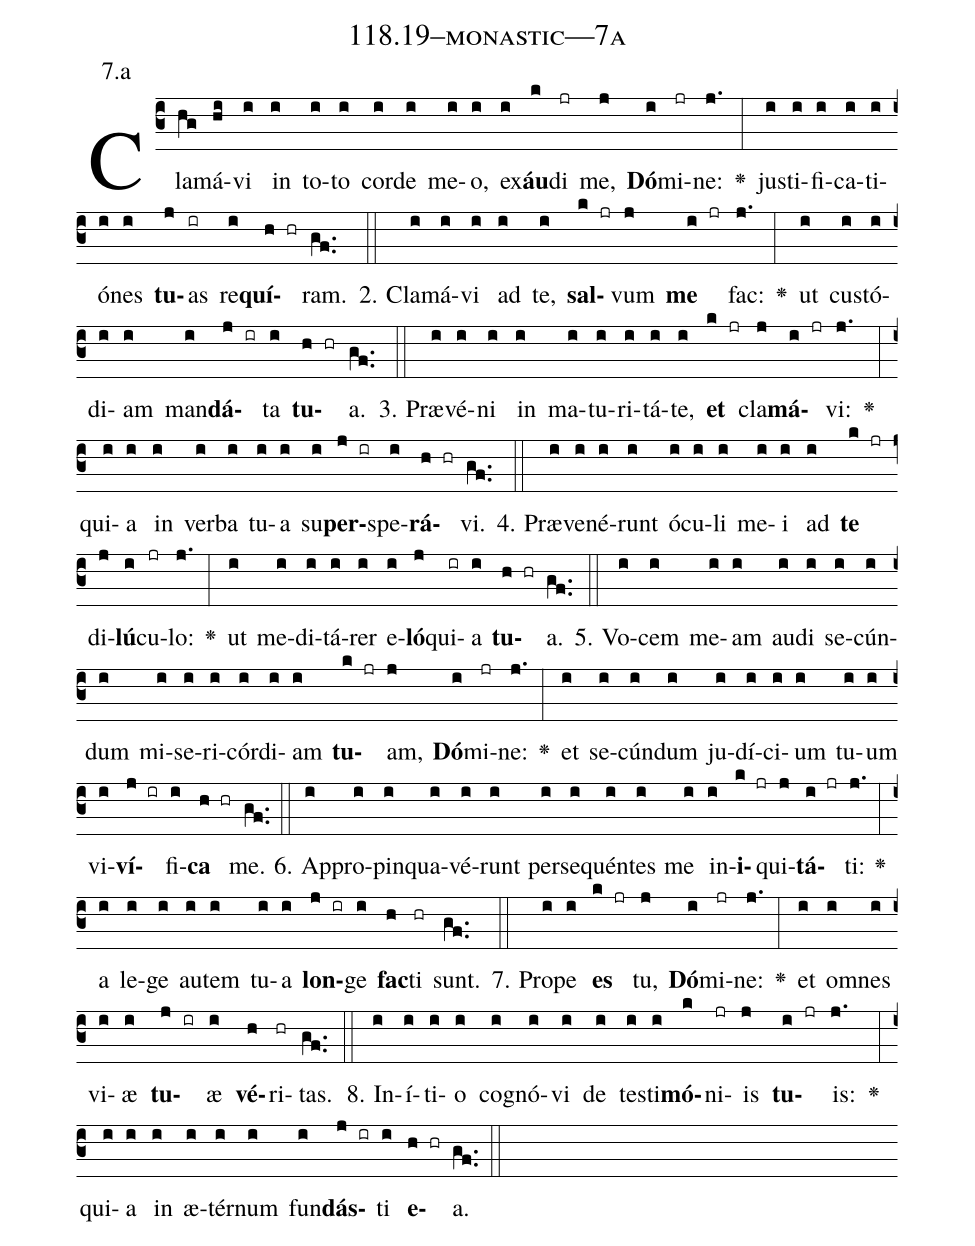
name: 118.19--monastic---7a;
annotation: 7.a;
%%
(c3)Cla(hg)má(hi)vi(i) in(i) to(i)to(i) cor(i)de(i) me(i)o,(i) ex(i)<b>áu</b>(k)di(jr) me,(j) <b>Dó</b>(i)mi(jr)ne:(j.) <v>\greheightstar</v>(:) jus(i)ti(i)fi(i)ca(i)ti(i)ó(i)nes(i) <b>tu</b>(j)as(ir) re(i)<b>quí</b>(h hr)ram.(gf..) (::)
2. Cla(i)má(i)vi(i) ad(i) te,(i) <b>sal</b>(k jr)vum(j) <b>me</b>(i jr) fac:(j.) <v>\greheightstar</v>(:) ut(i) cus(i)tó(i)di(i)am(i) man(i)<b>dá</b>(j ir)ta(i) <b>tu</b>(h hr)a.(gf..) (::)
3. Præ(i)vé(i)ni(i) in(i) ma(i)tu(i)ri(i)tá(i)te,(i) <b>et</b>(k jr) cla(j)<b>má</b>(i jr)vi:(j.) <v>\greheightstar</v>(:) qui(i)a(i) in(i) ver(i)ba(i) tu(i)a(i) su(i)<b>per</b>(j ir)spe(i)<b>rá</b>(h hr)vi.(gf..) (::)
4. Præ(i)ve(i)né(i)runt(i) ó(i)cu(i)li(i) me(i)i(i) ad(i) <b>te</b>(k jr) di(j)<b>lú</b>(i)cu(jr)lo:(j.) <v>\greheightstar</v>(:) ut(i) me(i)di(i)tá(i)rer(i) e(i)<b>ló</b>(j)qui(ir)a(i) <b>tu</b>(h hr)a.(gf..) (::)
5. Vo(i)cem(i) me(i)am(i) au(i)di(i) se(i)cún(i)dum(i) mi(i)se(i)ri(i)cór(i)di(i)am(i) <b>tu</b>(k jr)am,(j) <b>Dó</b>(i)mi(jr)ne:(j.) <v>\greheightstar</v>(:) et(i) se(i)cún(i)dum(i) ju(i)dí(i)ci(i)um(i) tu(i)um(i) vi(i)<b>ví</b>(j ir)fi(i)<b>ca</b>(h hr) me.(gf..) (::)
6. Ap(i)pro(i)pin(i)qua(i)vé(i)runt(i) per(i)se(i)quén(i)tes(i) me(i) in(i)<b>i</b>(k jr)qui(j)<b>tá</b>(i jr)ti:(j.) <v>\greheightstar</v>(:) a(i) le(i)ge(i) au(i)tem(i) tu(i)a(i) <b>lon</b>(j ir)ge(i) <b>fac</b>(h)ti(hr) sunt.(gf..) (::)
7. Pro(i)pe(i) <b>es</b>(k jr) tu,(j) <b>Dó</b>(i)mi(jr)ne:(j.) <v>\greheightstar</v>(:) et(i) om(i)nes(i) vi(i)æ(i) <b>tu</b>(j ir)æ(i) <b>vé</b>(h)ri(hr)tas.(gf..) (::)
8. In(i)í(i)ti(i)o(i) co(i)gnó(i)vi(i) de(i) tes(i)ti(i)<b>mó</b>(k)ni(jr)is(j) <b>tu</b>(i jr)is:(j.) <v>\greheightstar</v>(:) qui(i)a(i) in(i) æ(i)tér(i)num(i) fun(i)<b>dás</b>(j ir)ti(i) <b>e</b>(h hr)a.(gf..) (::)
